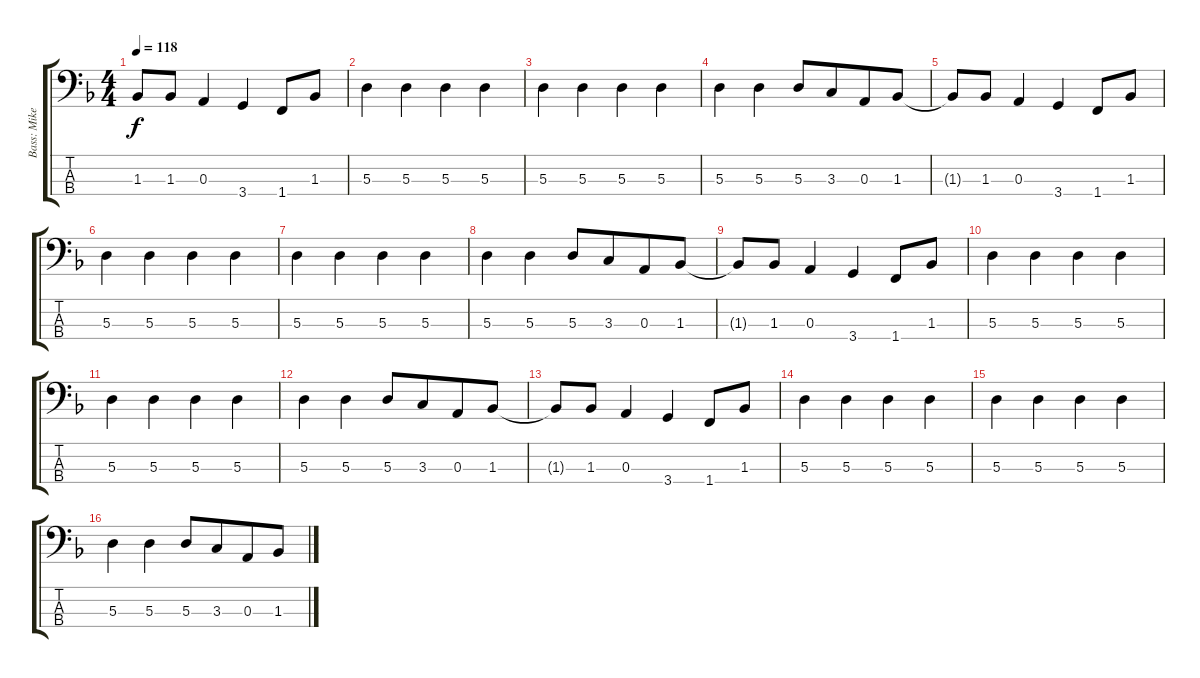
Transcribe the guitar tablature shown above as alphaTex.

\track ("Bass: Mike" "Bass: Mike") {instrument electricbassfinger}
\staff {score tabs}
\tuning (G2 D2 A1 E1) {hide}
\ts (4 4)
\tempo 118
\clef f4
\ks f
1.3{t}.8{dy f} 1.3.8{beam merge} 0.3.4 3.4.4 1.4.8 1.3.8 |
5.3.4 5.3.4{beam merge} 5.3.4 5.3.4 |
5.3.4 5.3.4{beam merge} 5.3.4 5.3.4 |
5.3.4 5.3.4 5.3.8 3.3.8{beam merge} 0.3.8 1.3.8 |
1.3{t}.8 1.3.8{beam merge} 0.3.4 3.4.4 1.4.8 1.3.8 |
5.3.4 5.3.4{beam merge} 5.3.4 5.3.4 |
5.3.4 5.3.4{beam merge} 5.3.4 5.3.4 |
5.3.4 5.3.4 5.3.8 3.3.8{beam merge} 0.3.8 1.3.8 |
1.3{t}.8 1.3.8{beam merge} 0.3.4 3.4.4 1.4.8 1.3.8 |
5.3.4 5.3.4{beam merge} 5.3.4 5.3.4 |
5.3.4 5.3.4{beam merge} 5.3.4 5.3.4 |
5.3.4 5.3.4 5.3.8 3.3.8{beam merge} 0.3.8 1.3.8 |
1.3{t}.8 1.3.8{beam merge} 0.3.4 3.4.4 1.4.8 1.3.8 |
5.3.4 5.3.4{beam merge} 5.3.4 5.3.4 |
5.3.4 5.3.4{beam merge} 5.3.4 5.3.4 |
5.3.4 5.3.4 5.3.8 3.3.8{beam merge} 0.3.8 1.3.8
